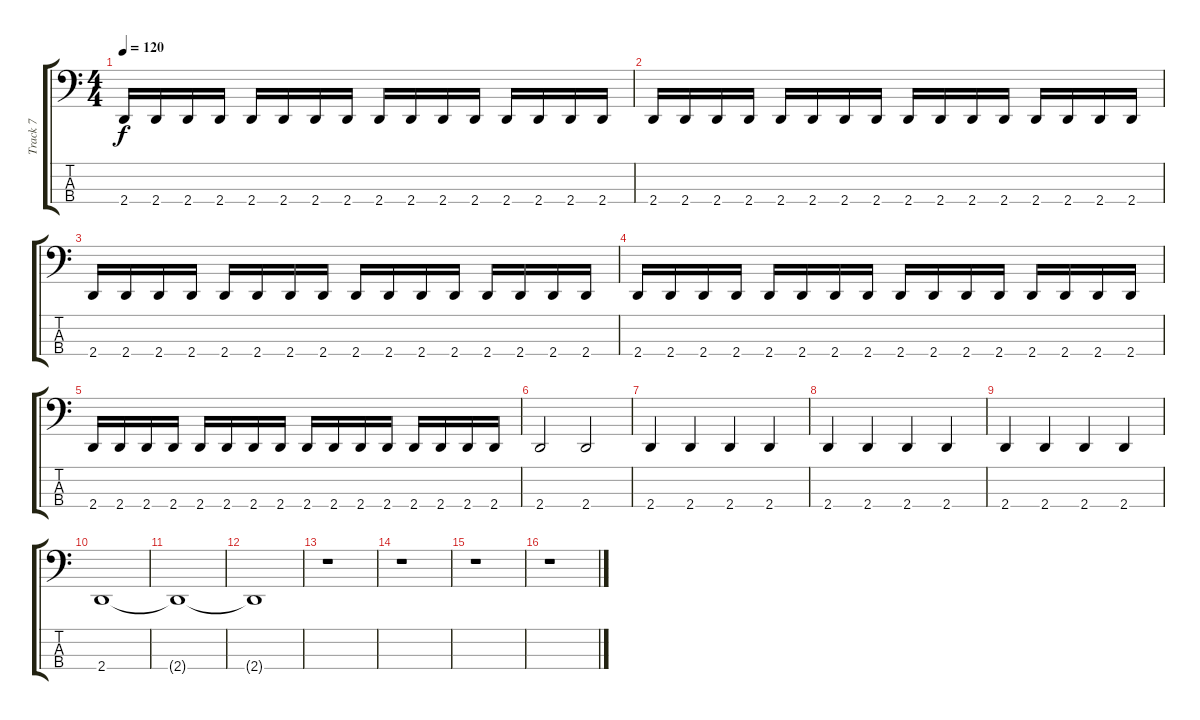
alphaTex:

\track ("Track 7" "Track 7") {instrument electricbasspick}
\staff {score tabs}
\tuning (Eb2 Bb1 F1 C1) {hide}
\ts (4 4)
\tempo 120
\clef f4
\ks c
2.4.16{dy f} 2.4.16 2.4.16 2.4.16 2.4.16 2.4.16 2.4.16 2.4.16 2.4.16 2.4.16 2.4.16 2.4.16 2.4.16 2.4.16 2.4.16 2.4.16 |
2.4.16 2.4.16 2.4.16 2.4.16 2.4.16 2.4.16 2.4.16 2.4.16 2.4.16 2.4.16 2.4.16 2.4.16 2.4.16 2.4.16 2.4.16 2.4.16 |
2.4.16 2.4.16 2.4.16 2.4.16 2.4.16 2.4.16 2.4.16 2.4.16 2.4.16 2.4.16 2.4.16 2.4.16 2.4.16 2.4.16 2.4.16 2.4.16 |
2.4.16 2.4.16 2.4.16 2.4.16 2.4.16 2.4.16 2.4.16 2.4.16 2.4.16 2.4.16 2.4.16 2.4.16 2.4.16 2.4.16 2.4.16 2.4.16 |
2.4.16 2.4.16 2.4.16 2.4.16 2.4.16 2.4.16 2.4.16 2.4.16 2.4.16 2.4.16 2.4.16 2.4.16 2.4.16 2.4.16 2.4.16 2.4.16 |
2.4.2 2.4.2 |
2.4.4 2.4.4 2.4.4 2.4.4 |
2.4.4 2.4.4 2.4.4 2.4.4 |
2.4.4 2.4.4 2.4.4 2.4.4 |
2.4.1 |
2.4{t}.1 |
2.4{t}.1 |
r.1 |
r.1 |
r.1 |
r.1
